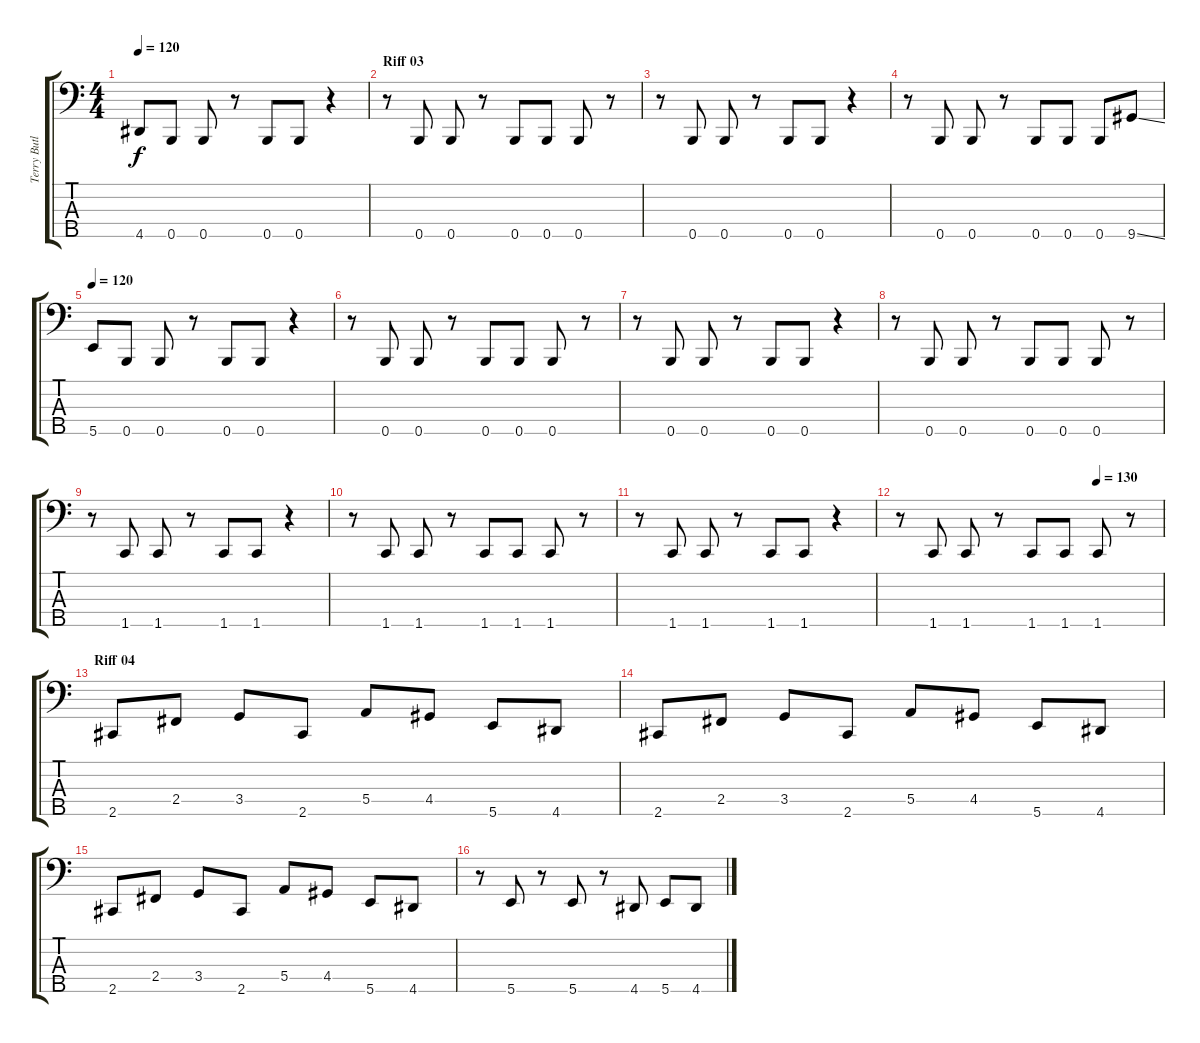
\track ("Terry Butler" "Terry Butl") {instrument electricbassfinger}
\staff {score tabs}
\tuning (G2 D2 A1 E1 B0) {hide}
\ts (4 4)
\tempo 120
\clef f4
\ks c
4.5{t}.8{dy f} 0.5.8 0.5.8 r.8 0.5.8 0.5.8 r.4 |
\section ("" "Riff 03")
r.8 0.5.8 0.5.8 r.8 0.5.8 0.5.8 0.5.8 r.8 |
r.8 0.5.8 0.5.8 r.8 0.5.8 0.5.8 r.4 |
r.8 0.5.8 0.5.8 r.8 0.5.8 0.5.8 0.5.8 9.5{ss}.8 |
\tempo 120
5.5.8 0.5.8 0.5.8 r.8 0.5.8 0.5.8 r.4 |
r.8 0.5.8 0.5.8 r.8 0.5.8 0.5.8 0.5.8 r.8 |
r.8 0.5.8 0.5.8 r.8 0.5.8 0.5.8 r.4 |
r.8 0.5.8 0.5.8 r.8 0.5.8 0.5.8 0.5.8 r.8 |
r.8 1.5.8 1.5.8 r.8 1.5.8 1.5.8 r.4 |
r.8 1.5.8 1.5.8 r.8 1.5.8 1.5.8 1.5.8 r.8 |
r.8 1.5.8 1.5.8 r.8 1.5.8 1.5.8 r.4 |
\tempo (130 0.75)
r.8 1.5.8 1.5.8 r.8 1.5.8 1.5.8 1.5.8 r.8 |
\section ("" "Riff 04")
2.5.8 2.4.8 3.4.8 2.5.8 5.4.8 4.4.8 5.5.8 4.5.8 |
2.5.8 2.4.8 3.4.8 2.5.8 5.4.8 4.4.8 5.5.8 4.5.8 |
2.5.8 2.4.8 3.4.8 2.5.8 5.4.8 4.4.8 5.5.8 4.5.8 |
r.8 5.5.8 r.8 5.5.8 r.8 4.5.8 5.5.8 4.5.8
